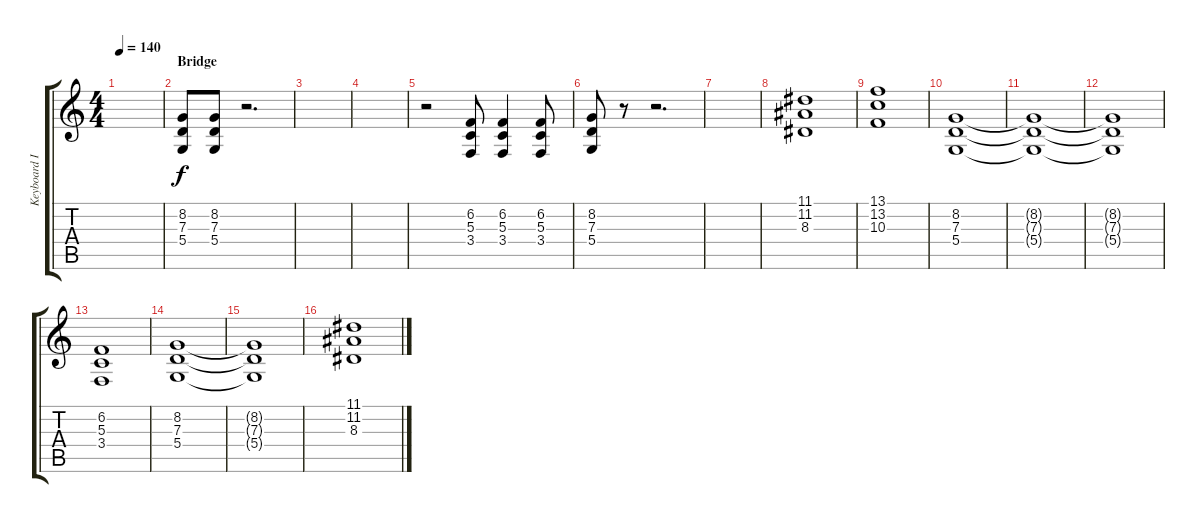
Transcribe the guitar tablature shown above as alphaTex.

\track ("Keyboard I" "Keyboard I") {instrument stringensemble1}
\staff {score tabs}
\tuning (E4 B3 G3 D3 A2 E2) {hide}
\ts (4 4)
\tempo 140
\clef g2
\ks c
|
\section ("" "Bridge")
(8.2 7.3 5.4).8{volume 10 instrument stringensemble1} (8.2 7.3 5.4).8 r.2{d} |
|
|
r.2 (6.2 5.3 3.4).8 (6.2 5.3 3.4).4 (6.2 5.3 3.4).8 |
(8.2 7.3 5.4).8 r.8 r.2{d} |
|
(11.1 11.2 8.3).1 |
(13.1 13.2 10.3).1 |
(8.2 7.3 5.4).1 |
(8.2{t} 7.3{t} 5.4{t}).1 |
(8.2{t} 7.3{t} 5.4{t}).1 |
(6.2 5.3 3.4).1 |
(8.2 7.3 5.4).1 |
(8.2{t} 7.3{t} 5.4{t}).1 |
(11.1 11.2 8.3).1
